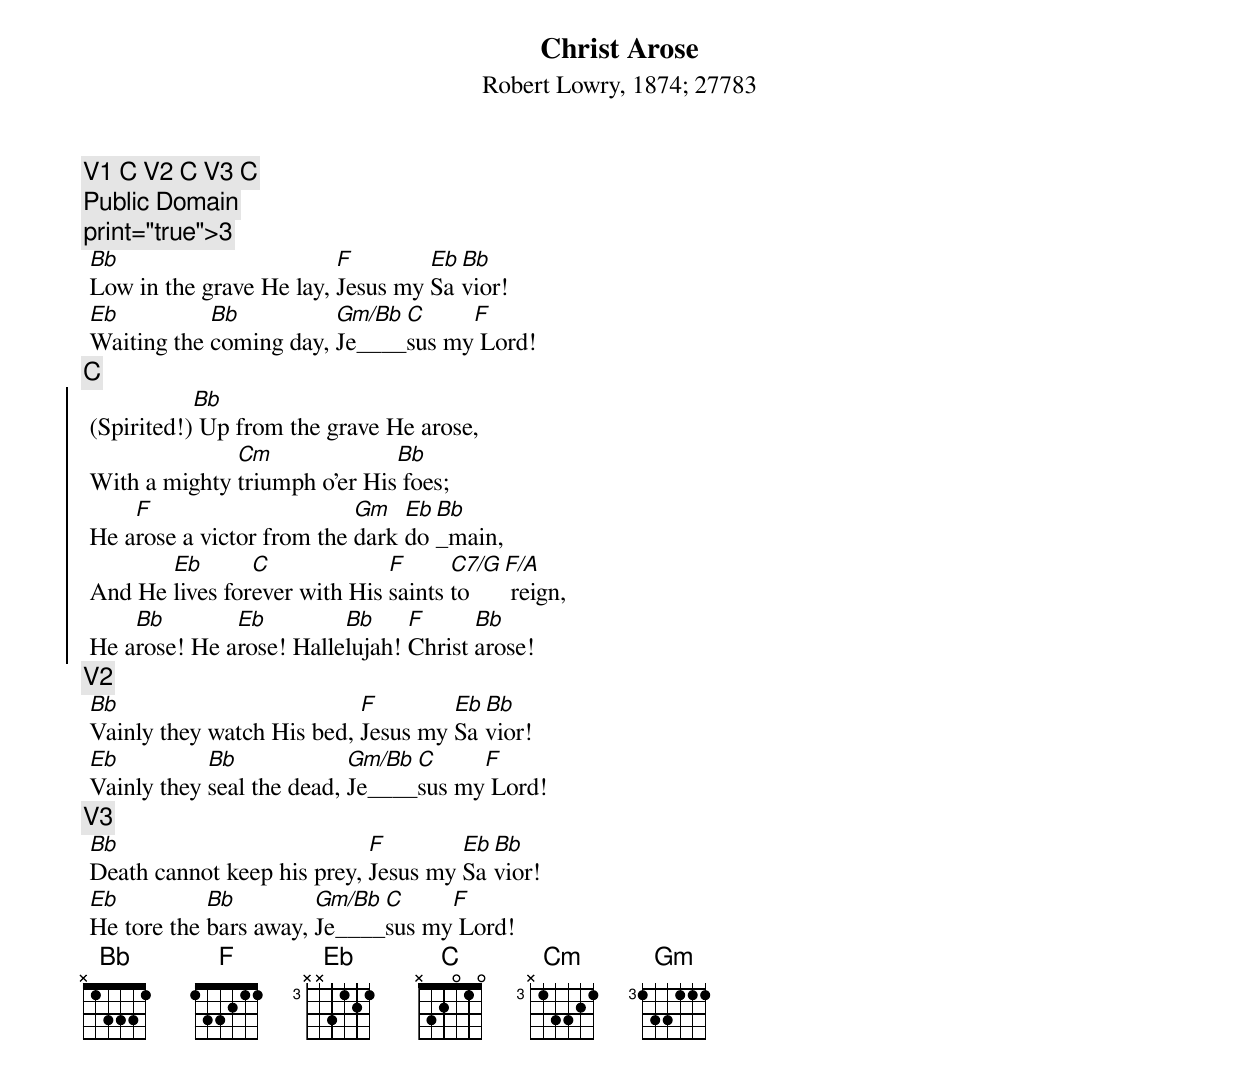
{title:Christ Arose}
{subtitle:Robert Lowry, 1874}
{subtitle:27783}
{comment:V1 C V2 C V3 C}
{comment:Public Domain}
{comment:print="true">3}
 [Bb]Low in the grave He lay, [F]Jesus my [Eb]Sa[Bb]vior!
 [Eb]Waiting the [Bb]coming day, [Gm/Bb]Je____[C]sus my[F] Lord!
{comment:C}
{soc}
 (Spirited!)[Bb] Up from the grave He arose,
 With a mighty [Cm]triumph o'er His[Bb] foes;
 He a[F]rose a victor from the [Gm]dark [Eb]do[Bb]_main,
 And He [Eb]lives for[C]ever with His [F]saints [C7/G]to  [F/A] reign,
 He a[Bb]rose! He a[Eb]rose! Halle[Bb]lujah! [F]Christ [Bb]arose!
{eoc}
{comment:V2}
 [Bb]Vainly they watch His bed, [F]Jesus my [Eb]Sa[Bb]vior!
 [Eb]Vainly they [Bb]seal the dead, [Gm/Bb]Je____[C]sus my[F] Lord!
{comment:V3}
 [Bb]Death cannot keep his prey, [F]Jesus my [Eb]Sa[Bb]vior!
 [Eb]He tore the [Bb]bars away, [Gm/Bb]Je____[C]sus my[F] Lord!
